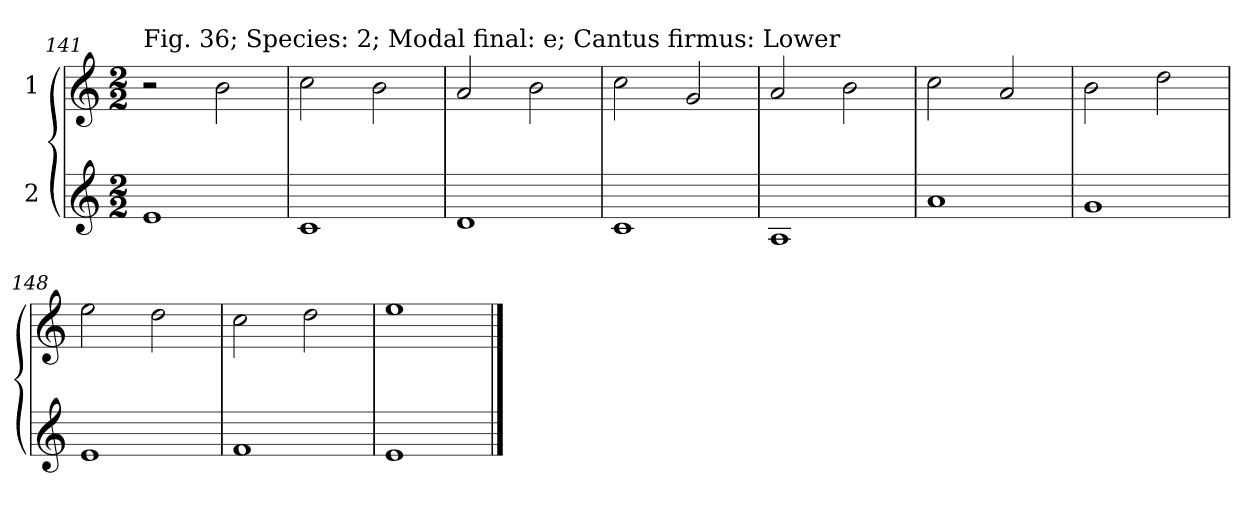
**kern	**kern
*part2	*part1
*staff2	*staff1
*I"2	*I"1
!!LO:LB:g=z
*clefG2	*clefG2
*k[]	*k[]
*M2/2	*M2/2
=141	=141
!	!LO:TX:a:t=Fig. 36; Species&colon; 2; Modal final&colon; e; Cantus firmus&colon; Lower
1e	2r
.	2b\
=142	=142
1c	2cc\
.	2b\
=143	=143
1d	2a/
.	2b\
=144	=144
1c	2cc\
.	2g/
=145	=145
1A	2a/
.	2b\
!!LO:LB:g=z
=146	=146
1a	2cc\
.	2a/
=147	=147
1g	2b\
.	2dd\
=148	=148
1e	2ee\
.	2dd\
=149	=149
1f	2cc\
.	2dd\
=150	=150
1e	1ee
==	==
*-	*-
